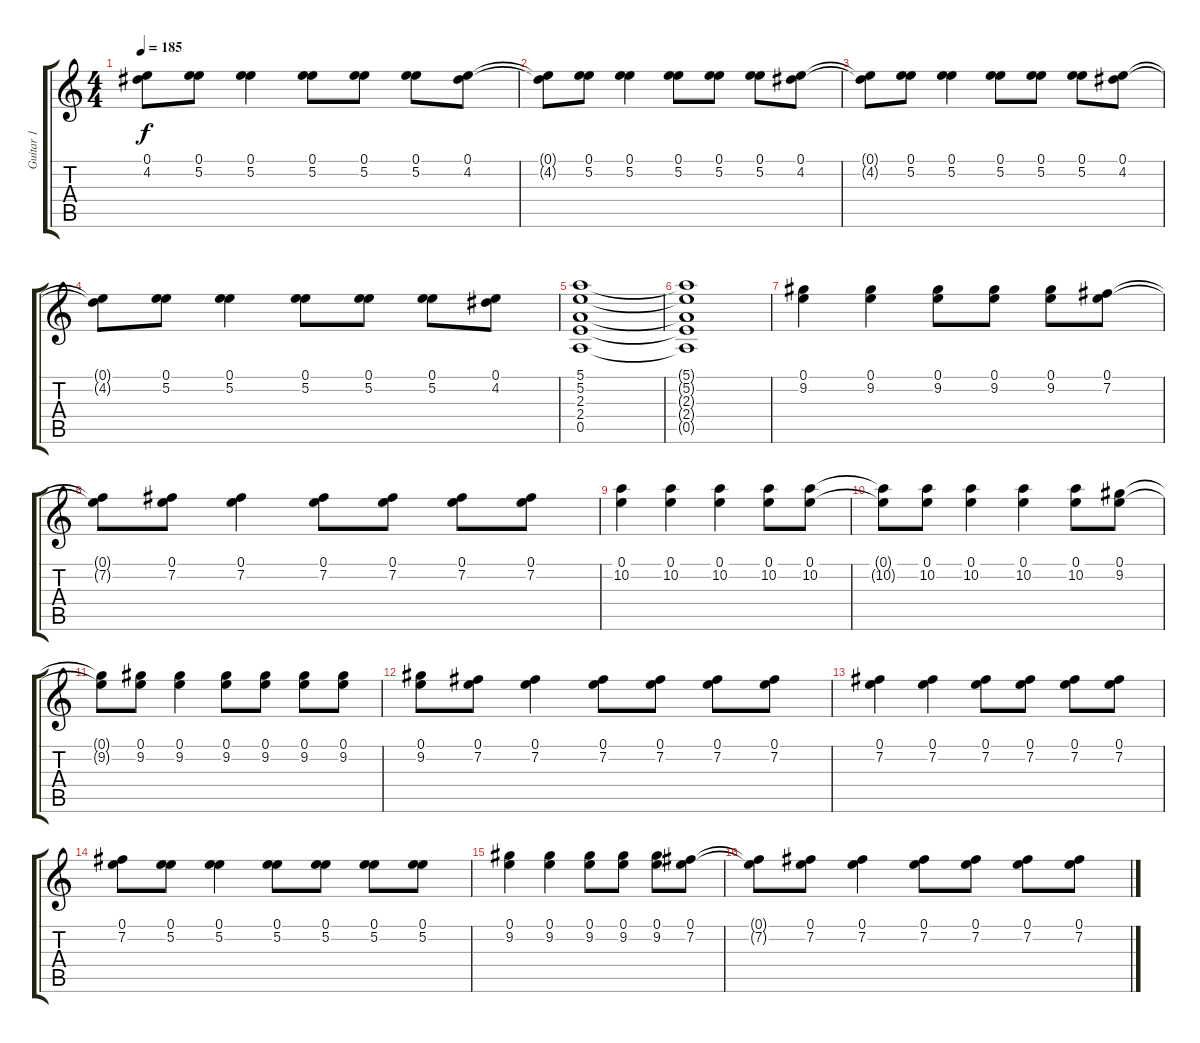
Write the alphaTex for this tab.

\track ("Guitar 1" "Guitar 1") {instrument distortionguitar}
\staff {score tabs}
\tuning (E4 B3 G3 D3 A2 E2) {hide}
\ts (4 4)
\tempo 185
\clef g2
\ks c
(0.1{t} 4.2{t}).8{dy f} (0.1 5.2).8 (0.1 5.2).4 (0.1 5.2).8 (0.1 5.2).8 (0.1 5.2).8 (0.1 4.2).8 |
(0.1{t} 4.2{t}).8 (0.1 5.2).8 (0.1 5.2).4 (0.1 5.2).8 (0.1 5.2).8 (0.1 5.2).8 (0.1 4.2).8 |
(0.1{t} 4.2{t}).8 (0.1 5.2).8 (0.1 5.2).4 (0.1 5.2).8 (0.1 5.2).8 (0.1 5.2).8 (0.1 4.2).8 |
(0.1{t} 4.2{t}).8 (0.1 5.2).8 (0.1 5.2).4 (0.1 5.2).8 (0.1 5.2).8 (0.1 5.2).8 (0.1 4.2).8 |
(5.1 5.2 2.3 2.4 0.5).1 |
(5.1{t} 5.2{t} 2.3{t} 2.4{t} 0.5{t}).1 |
(0.1 9.2).4 (0.1 9.2).4 (0.1 9.2).8 (0.1 9.2).8 (0.1 9.2).8 (0.1 7.2).8 |
(0.1{t} 7.2{t}).8 (0.1 7.2).8 (0.1 7.2).4 (0.1 7.2).8 (0.1 7.2).8 (0.1 7.2).8 (0.1 7.2).8 |
(0.1 10.2).4 (0.1 10.2).4 (0.1 10.2).4 (0.1 10.2).8 (0.1 10.2).8 |
(0.1{t} 10.2{t}).8 (0.1 10.2).8 (0.1 10.2).4 (0.1 10.2).4 (0.1 10.2).8 (0.1 9.2).8 |
(0.1{t} 9.2{t}).8 (0.1 9.2).8 (0.1 9.2).4 (0.1 9.2).8 (0.1 9.2).8 (0.1 9.2).8 (0.1 9.2).8 |
(0.1 9.2).8 (0.1 7.2).8 (0.1 7.2).4 (0.1 7.2).8 (0.1 7.2).8 (0.1 7.2).8 (0.1 7.2).8 |
(0.1 7.2).4 (0.1 7.2).4 (0.1 7.2).8 (0.1 7.2).8 (0.1 7.2).8 (0.1 7.2).8 |
(0.1 7.2).8 (0.1 5.2).8 (0.1 5.2).4 (0.1 5.2).8 (0.1 5.2).8 (0.1 5.2).8 (0.1 5.2).8 |
(0.1 9.2).4 (0.1 9.2).4 (0.1 9.2).8 (0.1 9.2).8 (0.1 9.2).8 (0.1 7.2).8 |
(0.1{t} 7.2{t}).8 (0.1 7.2).8 (0.1 7.2).4 (0.1 7.2).8 (0.1 7.2).8 (0.1 7.2).8 (0.1 7.2).8
